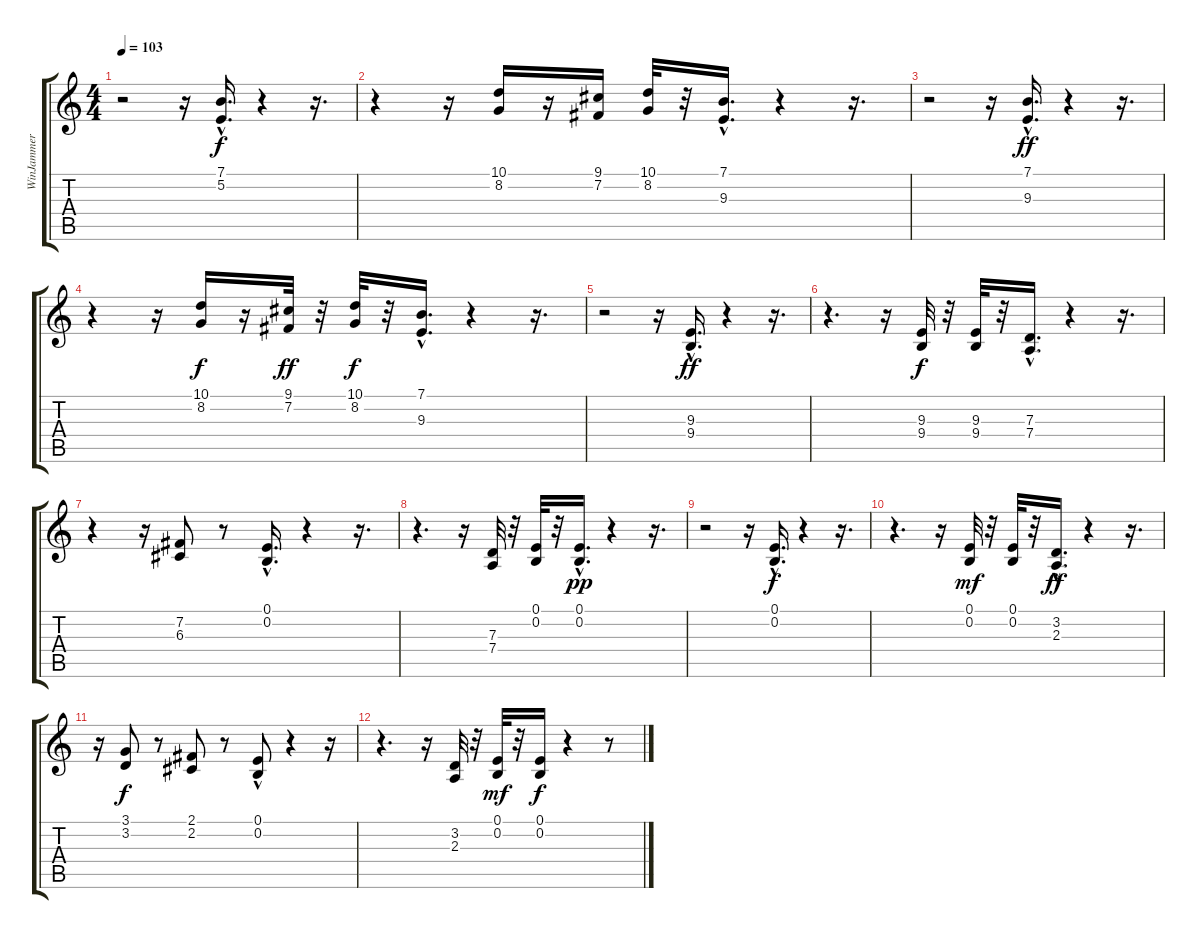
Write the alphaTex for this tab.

\track ("WinJammer Demo" "WinJammer ") {instrument electricpiano2}
\staff {score tabs}
\tuning (E4 B3 G3 D3 A2 E2) {hide}
\ts (4 4)
\tempo 103
\clef g2
\ks c
r.2{dy f} r.16 (7.1{hac} 5.2{hac}).16{d} r.4 r.16{d} |
r.4 r.16 (10.1 8.2).16 r.16 (9.1 7.2).16 (10.1 8.2).32 r.32 (7.1 9.3{hac}).16{d} r.4 r.16{d} |
r.2 r.16 (7.1{hac} 9.3{hac}).16{d dy ff} r.4 r.16{d} |
r.4 r.16 (10.1 8.2).16{dy f} r.16 (9.1 7.2).32{dy ff} r.32 (10.1 8.2).32{dy f} r.32 (7.1{hac} 9.3{hac}).16{d} r.4 r.16{d} |
r.2 r.16 (9.3{hac} 9.4{hac}).16{d dy ff} r.4 r.16{d} |
r.4{d} r.16 (9.3 9.4).32{dy f} r.32 (9.3 9.4).32 r.32 (7.3 7.4{hac}).16{d} r.4 r.16{d} |
r.4 r.16 (7.2 6.3).8 r.8 (0.1{hac} 0.2{hac}).16{d} r.4 r.16{d} |
r.4{d} r.16 (7.3 7.4).32 r.32 (0.1 0.2).32 r.32 (0.1{hac} 0.2{hac}).16{d dy pp} r.4 r.16{d} |
r.2 r.16 (0.1{hac} 0.2{hac}).16{d dy f} r.4 r.16{d} |
r.4{d} r.16 (0.1 0.2).32{dy mf} r.32 (0.1 0.2).32 r.32 (3.2{hac} 2.3{hac}).16{d dy ff} r.4 r.16{d} |
r.16 (3.1 3.2).8{dy f} r.8 (2.1 2.2).8 r.8 (0.1{hac} 0.2).8 r.4 r.16 |
r.4{d} r.16 (3.2 2.3).32 r.32 (0.1 0.2).32{dy mf} r.32 (0.1 0.2).16{dy f} r.4 r.8
